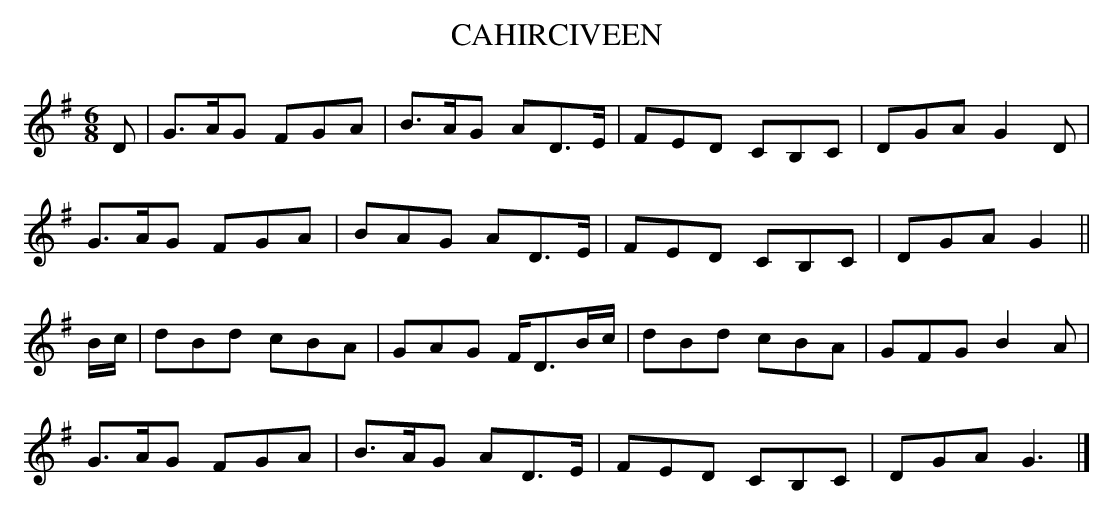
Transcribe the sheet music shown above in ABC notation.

X:1
T:CAHIRCIVEEN
M:6/8
L:1/8
K:G
D|G>AG FGA|B>AG AD>E|FED CB,C|DGA G2D|
G>AG FGA|BAG AD>E|FED CB,C|DGA G2||
B/c/|dBd cBA|GAG F<DB/c/|dBd cBA|GFG B2A|
G>AG FGA|B>AG AD>E|FED CB,C|DGA G3|]
